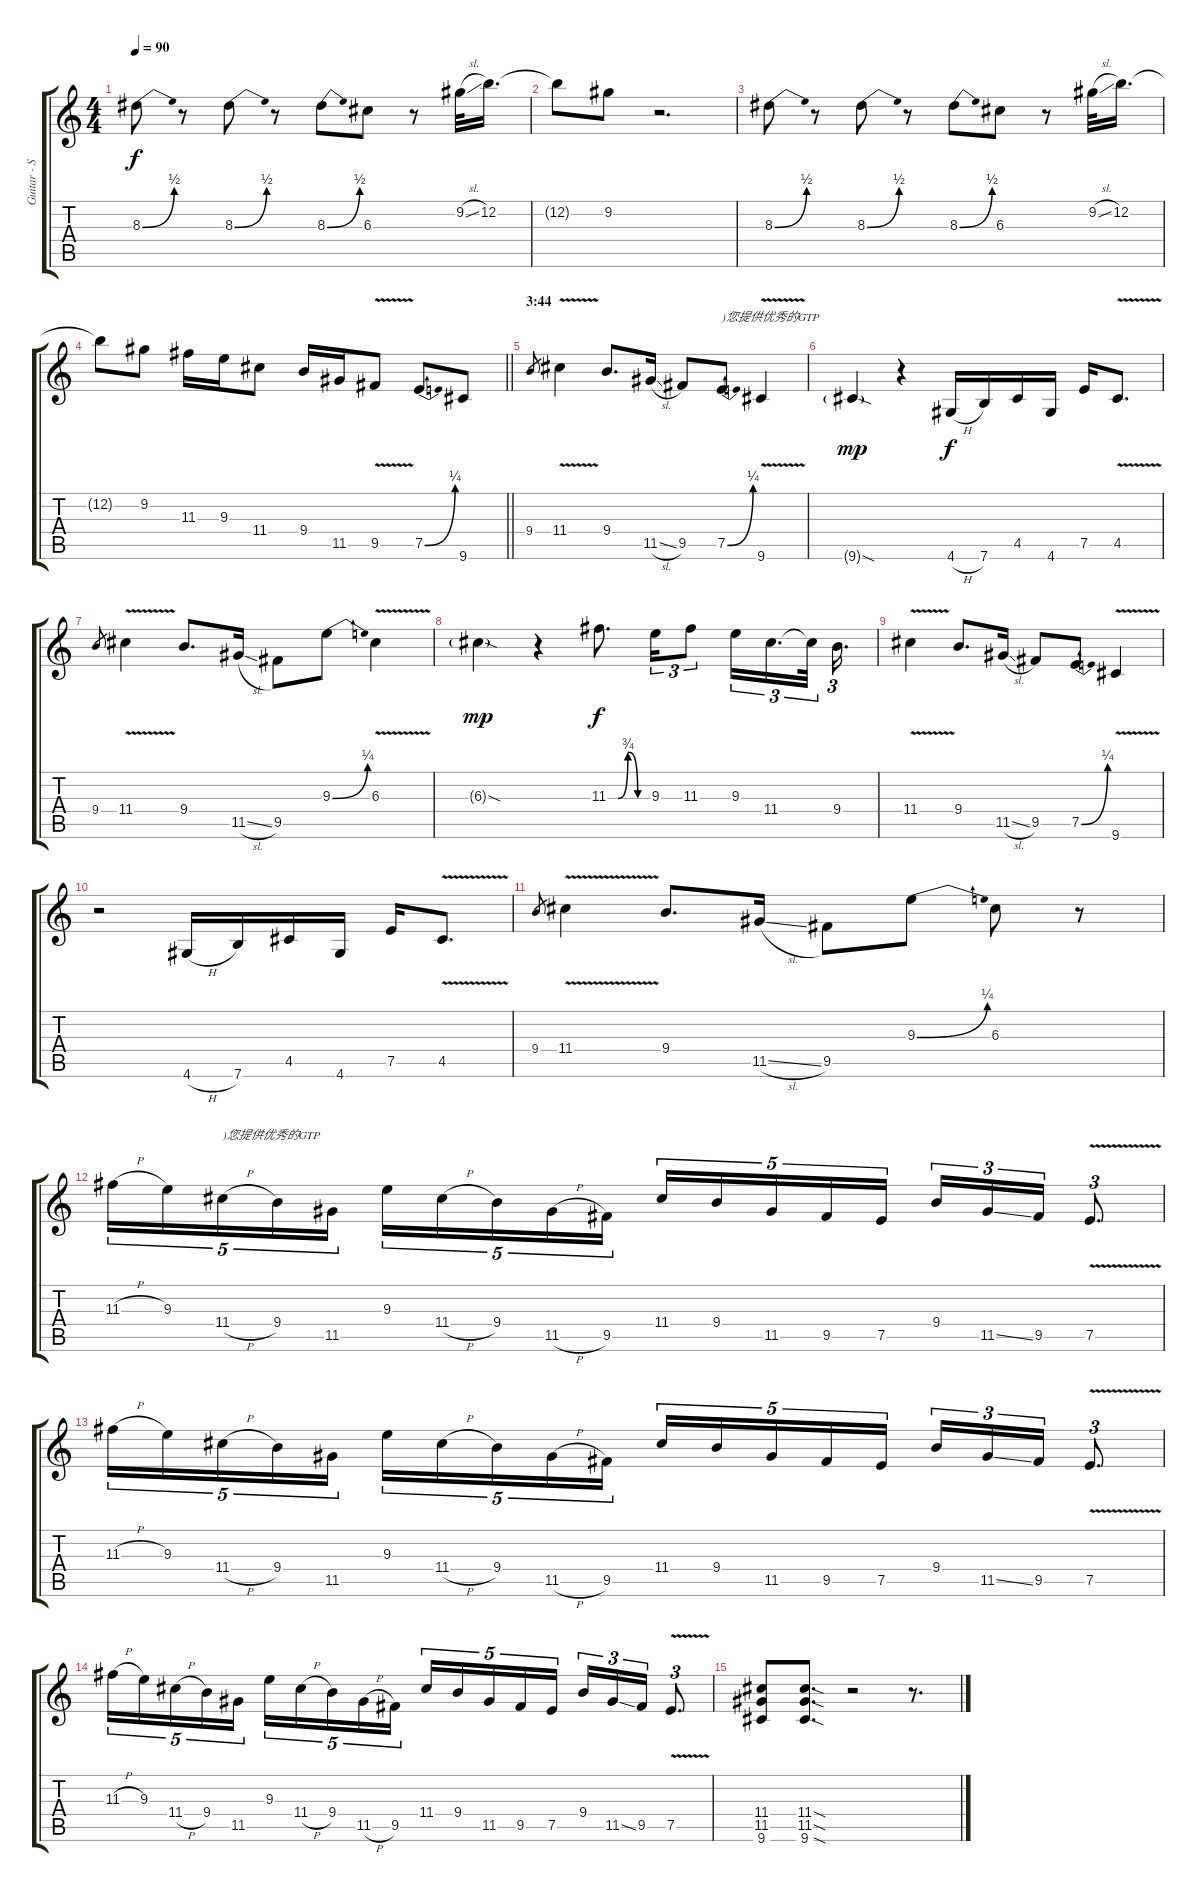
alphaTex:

\track ("Guitar - Solo" "Guitar - S") {instrument overdrivenguitar}
\staff {score tabs}
\tuning (E4 B3 G3 D3 A2 E2) {hide}
\ts (4 4)
\tempo 90
\clef g2
\ks c
8.3{be (bend 0 0 60 2)}.8{dy f} r.8 8.3{be (bend 0 0 60 2)}.8 r.8 8.3{be (bend 0 0 60 2)}.8 6.3.8 r.8 9.2{sl}.32 12.2.16{d} |
12.2{t}.8 9.2.8 r.2{d} |
8.3{be (bend 0 0 60 2)}.8 r.8 8.3{be (bend 0 0 60 2)}.8 r.8 8.3{be (bend 0 0 60 2)}.8 6.3.8 r.8 9.2{sl}.32 12.2.16{d} |
\barLineRight lightlight
12.2{t}.8 9.2.8 11.3.16 9.3.16 11.4.8 9.4.16 11.5.16 9.5{v}.8 7.5{be (bend 0 0 60 1)}.8 9.6.8 |
\section ("" "3:44")
9.4.8{gr} 11.4{v}.4 9.4.8{d} 11.5{sl}.16 9.5.8 7.5{be (bend 0 0 60 1)}.8{txt ")您提供优秀的GTP"} 9.6{v}.4 |
9.6{sod g}.4{dy mp} r.4 4.6{h}.16{dy f} 7.6.16 4.5.16 4.6.16 7.5.16 4.5{v}.8{d} |
9.4.8{gr} 11.4{v}.4 9.4.8{d} 11.5{sl}.16 9.5.8 9.3{be (bend 0 0 60 1)}.8 6.3{v}.4 |
6.3{sod g}.4{dy mp} r.4 11.3{be (custom 0 0 15 0 30 3 45 0 60 0)}.8{d dy f} 9.3.16{tu (3 2)} 11.3.8{tu (3 2)} 9.3.16{tu (3 2)} 11.4.16{d tu (3 2)} 11.4{t}.32{tu (3 2)} 9.4.16{d tu (3 2)} |
11.4{v}.4 9.4.8{d} 11.5{sl}.16 9.5.8 7.5{be (bend 0 0 60 1)}.8 9.6{v}.4 |
r.2 4.6{h}.16 7.6.16 4.5.16 4.6.16 7.5.16 4.5{v}.8{d} |
9.4.8{gr} 11.4{v}.4 9.4.8{d} 11.5{sl}.16 9.5.8 9.3{be (bend 0 0 60 1)}.8 6.3.8 r.8 |
11.3{h}.16{tu (5 4)} 9.3.16{tu (5 4)} 11.4{h}.16{tu (5 4) txt ")您提供优秀的GTP"} 9.4.16{tu (5 4)} 11.5.16{tu (5 4)} 9.3.16{tu (5 4)} 11.4{h}.16{tu (5 4)} 9.4.16{tu (5 4)} 11.5{h}.16{tu (5 4)} 9.5.16{tu (5 4)} 11.4.16{tu (5 4)} 9.4.16{tu (5 4)} 11.5.16{tu (5 4)} 9.5.16{tu (5 4)} 7.5.16{tu (5 4)} 9.4.16{tu (3 2)} 11.5{ss}.16{tu (3 2)} 9.5.16{tu (3 2)} 7.5{v}.8{d tu (3 2)} |
11.3{h}.16{tu (5 4)} 9.3.16{tu (5 4)} 11.4{h}.16{tu (5 4)} 9.4.16{tu (5 4)} 11.5.16{tu (5 4)} 9.3.16{tu (5 4)} 11.4{h}.16{tu (5 4)} 9.4.16{tu (5 4)} 11.5{h}.16{tu (5 4)} 9.5.16{tu (5 4)} 11.4.16{tu (5 4)} 9.4.16{tu (5 4)} 11.5.16{tu (5 4)} 9.5.16{tu (5 4)} 7.5.16{tu (5 4)} 9.4.16{tu (3 2)} 11.5{ss}.16{tu (3 2)} 9.5.16{tu (3 2)} 7.5{v}.8{d tu (3 2)} |
11.3{h}.16{tu (5 4)} 9.3.16{tu (5 4)} 11.4{h}.16{tu (5 4)} 9.4.16{tu (5 4)} 11.5.16{tu (5 4)} 9.3.16{tu (5 4)} 11.4{h}.16{tu (5 4)} 9.4.16{tu (5 4)} 11.5{h}.16{tu (5 4)} 9.5.16{tu (5 4)} 11.4.16{tu (5 4)} 9.4.16{tu (5 4)} 11.5.16{tu (5 4)} 9.5.16{tu (5 4)} 7.5.16{tu (5 4)} 9.4.16{tu (3 2)} 11.5{ss}.16{tu (3 2)} 9.5.16{tu (3 2)} 7.5{v}.8{d tu (3 2)} |
(11.4 11.5 9.6).8 (11.4{sod} 11.5{sod} 9.6{sod}).8{d} r.2 r.8{d}
